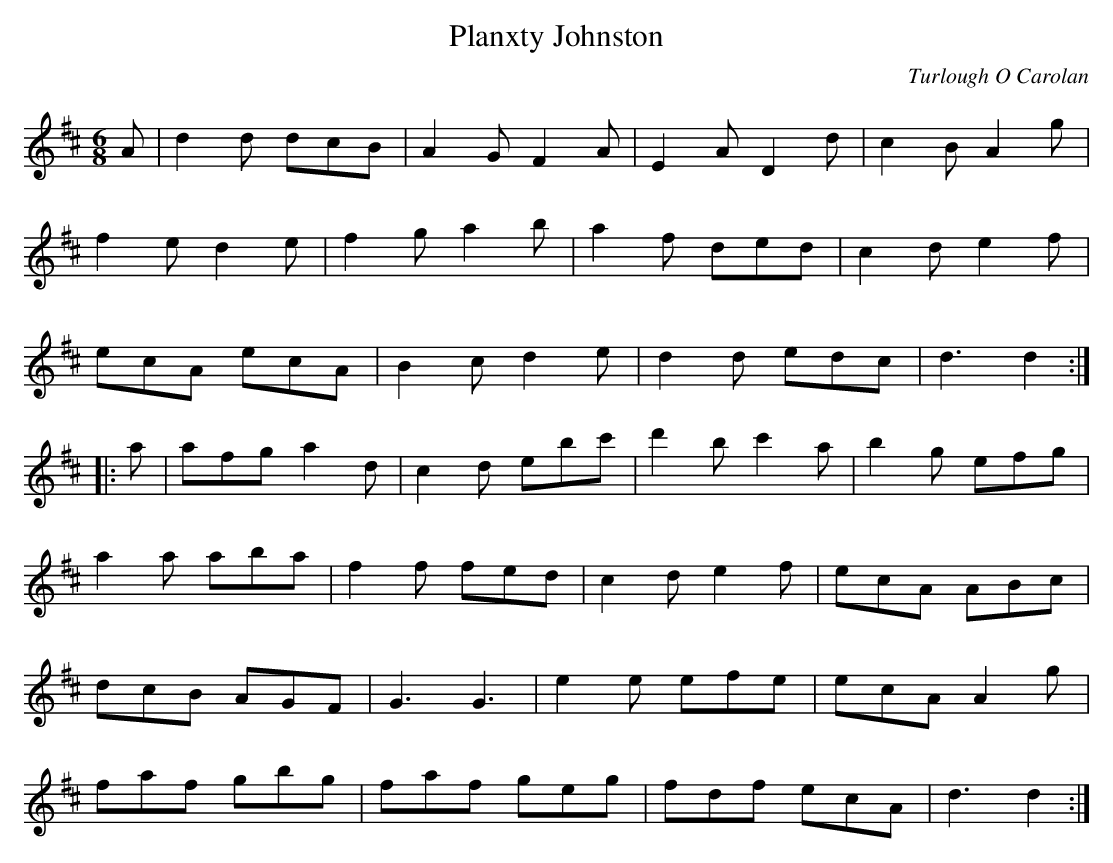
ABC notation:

X:1
T:Planxty Johnston
C:Turlough O Carolan
L:1/8
M:6/8
K:D major
A|d2d dcB|A2G F2A|E2A D2d|c2B A2g|
f2e d2e|f2g a2b|a2f ded|c2d e2f|
ecA ecA|B2c d2e|d2d edc|d3d2:|
|:a|afg a2d|c2d ebc'|d'2b c'2a|b2g efg|
a2a aba|f2f fed|c2d e2f|ecA ABc|
dcB AGF|G3G3|e2e efe|ecA A2g|
faf gbg|faf geg|fdf ecA|d3d2:|
